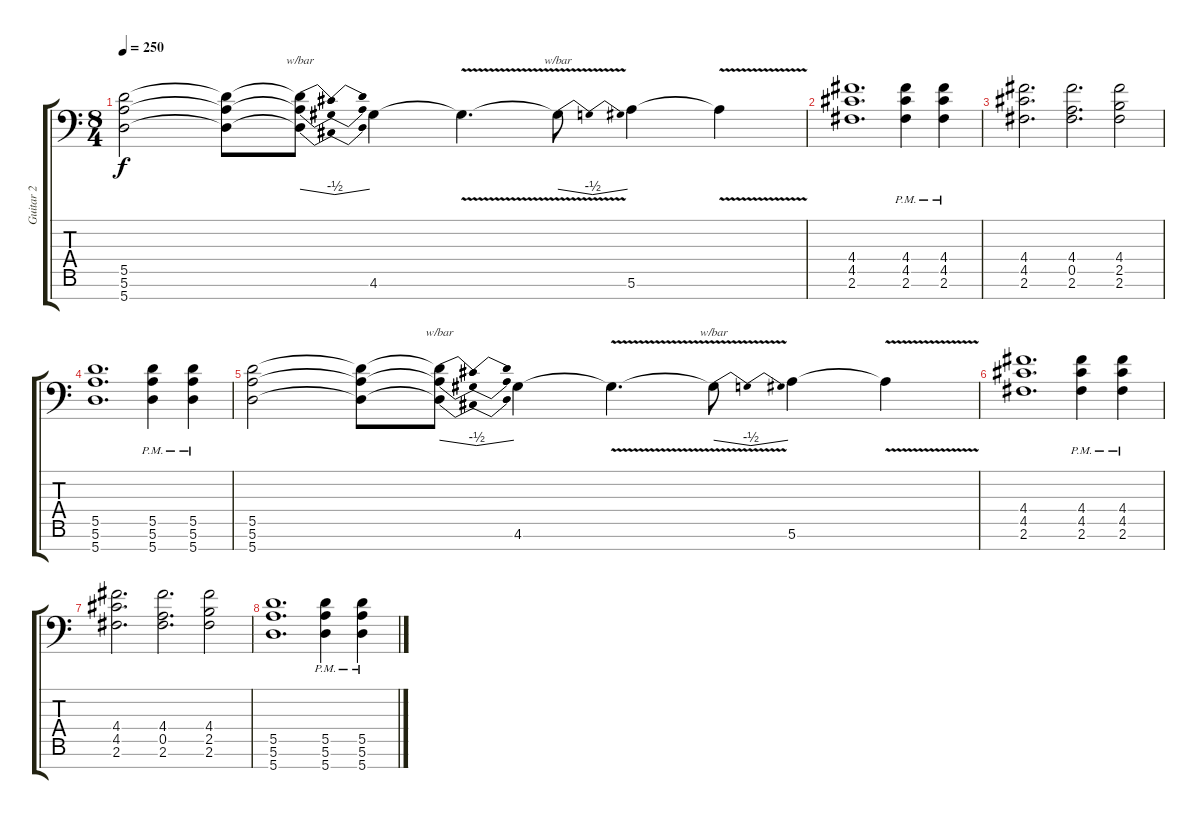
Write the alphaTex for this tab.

\track ("Guitar 2" "Guitar 2") {instrument distortionguitar}
\staff {score tabs}
\tuning (E4 B3 G3 D3 A2 E2 A1) {hide}
\ts (8 4)
\tempo 250
\clef f4
\ks c
(5.5 5.6 5.7).2{dy f} (5.5{t} 5.6{t} 5.7{t}).8 (5.5{t} 5.6{t} 5.7{t}).8{tbe (dip default 0 0 30 -2 60 0)} 4.6.4 4.6{v t}.4{d} 4.6{t}.8{tbe (dip default 0 0 30 -2 60 0)} 5.6.4 5.6{v t}.4 |
(4.4 4.5 2.6).1{d} (4.4{pm} 4.5{pm} 2.6{pm}).4 (4.4{pm} 4.5{pm} 2.6{pm}).4 |
(4.4 4.5 2.6).2{d} (4.4 0.5 2.6).2{d} (4.4 2.5 2.6).2 |
(5.5 5.6 5.7).1{d} (5.5{pm} 5.6{pm} 5.7{pm}).4 (5.5{pm} 5.6{pm} 5.7{pm}).4 |
(5.5 5.6 5.7).2 (5.5{t} 5.6{t} 5.7{t}).8 (5.5{t} 5.6{t} 5.7{t}).8{tbe (dip default 0 0 30 -2 60 0)} 4.6.4 4.6{v t}.4{d} 4.6{t}.8{tbe (dip default 0 0 30 -2 60 0)} 5.6.4 5.6{v t}.4 |
(4.4 4.5 2.6).1{d} (4.4{pm} 4.5{pm} 2.6{pm}).4 (4.4{pm} 4.5{pm} 2.6{pm}).4 |
(4.4 4.5 2.6).2{d} (4.4 0.5 2.6).2{d} (4.4 2.5 2.6).2 |
(5.5 5.6 5.7).1{d} (5.5{pm} 5.6{pm} 5.7{pm}).4 (5.5{pm} 5.6{pm} 5.7{pm}).4
